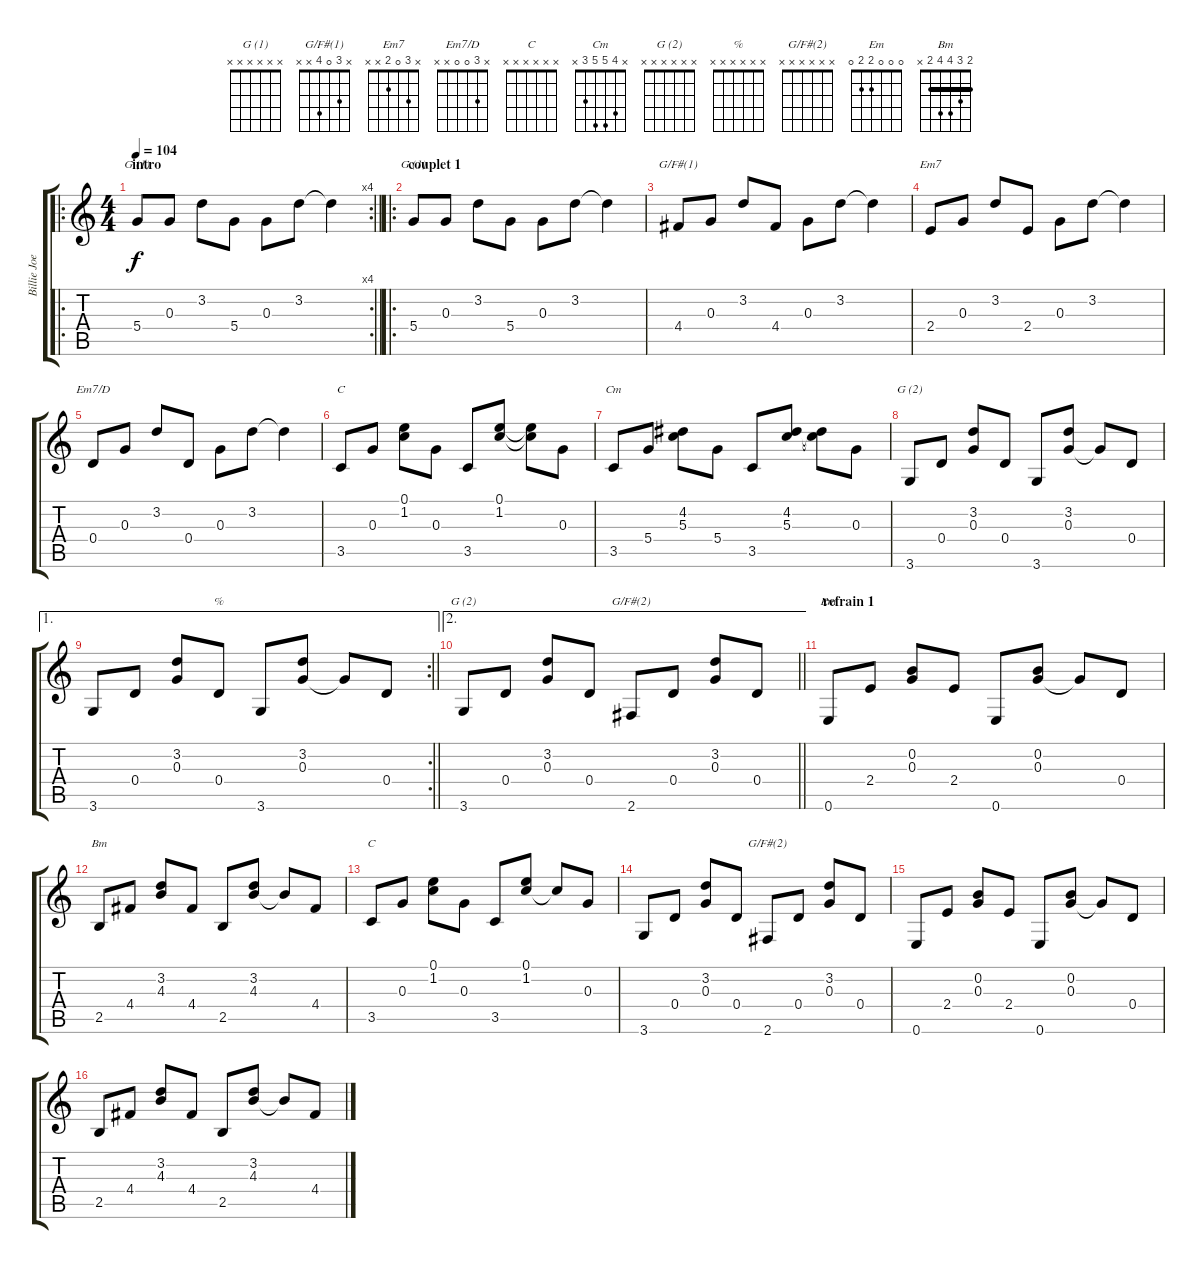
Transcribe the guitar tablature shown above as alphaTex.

\track ("Billie Joe Armstrong" "Billie Joe") {instrument acousticguitarsteel}
\staff {score tabs}
\tuning (E4 B3 G3 D3 A2 E2) {hide}
\chord ("G (1)" x 3 0 5 x x)
\chord ("G (1)" x x x x x x)
\chord ("G/F#(1)" x 3 0 4 x x)
\chord ("Em7" x 3 0 2 x x)
\chord ("Em7/D" x 3 0 0 x x)
\chord ("C" 0 1 0 2 3 x)
\chord ("Cm" x 4 5 5 3 x)
\chord ("G (2)" x 3 0 0 x 3)
\chord ("%" x x x x x x)
\chord ("G (2)" x x x x x x)
\chord ("G/F#(2)" x 3 0 0 x 2)
\chord ("Em" 0 0 0 2 2 0)
\chord ("Bm" 2 3 4 4 2 x) {barre 2}
\chord ("C" x x x x x x)
\chord ("G/F#(2)" x x x x x x)
\ro
\rc 4
\ts (4 4)
\section ("" "intro")
\tempo 104
\clef g2
\barLineRight lightlight
\ks c
5.4.8{ch "G (1)" dy f instrument acousticguitarsteel} 0.3.8 3.2.8 5.4.8 0.3.8 3.2.8 3.2{t}.4 |
\ro
\section ("" "couplet 1")
5.4.8{ch "G (1)"} 0.3.8 3.2.8 5.4.8 0.3.8 3.2.8 3.2{t}.4 |
4.4.8{ch "G/F#(1)"} 0.3.8 3.2.8 4.4.8 0.3.8 3.2.8 3.2{t}.4 |
2.4.8{ch "Em7"} 0.3.8 3.2.8 2.4.8 0.3.8 3.2.8 3.2{t}.4 |
0.4.8{ch "Em7/D"} 0.3.8 3.2.8 0.4.8 0.3.8 3.2.8 3.2{t}.4 |
3.5.8{ch "C"} 0.3.8 (0.1 1.2).8 0.3.8 3.5.8 (0.1 1.2).8 (0.1{t} 1.2{t}).8 0.3.8 |
3.5.8{ch "Cm"} 5.4.8 (4.2 5.3).8 5.4.8 3.5.8 (4.2 5.3).8 (4.2{t} 5.3{t}).8 0.3.8 |
3.6.8{ch "G (2)"} 0.4.8 (3.2 0.3).8 0.4.8 3.6.8 (3.2 0.3).8 0.3{t}.8 0.4.8 |
\ae 1
\rc 2
\barLineRight lightlight
3.6.8 0.4.8 (3.2 0.3).8 0.4.8{ch "%"} 3.6.8 (3.2 0.3).8 0.3{t}.8 0.4.8 |
\ae 2
\barLineRight lightlight
3.6.8{ch "G (2)"} 0.4.8 (3.2 0.3).8 0.4.8 2.6.8{ch "G/F#(2)"} 0.4.8 (3.2 0.3).8 0.4.8 |
\section ("" "refrain 1")
0.6.8{ch "Em"} 2.4.8 (0.2 0.3).8 2.4.8 0.6.8 (0.2 0.3).8 0.3{t}.8 0.4.8 |
2.5.8{ch "Bm"} 4.4.8 (3.2 4.3).8 4.4.8 2.5.8 (3.2 4.3).8 4.3{t}.8 4.4.8 |
3.5.8{ch "C"} 0.3.8 (0.1 1.2).8 0.3.8 3.5.8 (0.1 1.2).8 1.2{t}.8 0.3.8 |
3.6.8 0.4.8 (3.2 0.3).8 0.4.8 2.6.8{ch "G/F#(2)"} 0.4.8 (3.2 0.3).8 0.4.8 |
0.6.8 2.4.8 (0.2 0.3).8 2.4.8 0.6.8 (0.2 0.3).8 0.3{t}.8 0.4.8 |
2.5.8 4.4.8 (3.2 4.3).8 4.4.8 2.5.8 (3.2 4.3).8 4.3{t}.8 4.4.8
